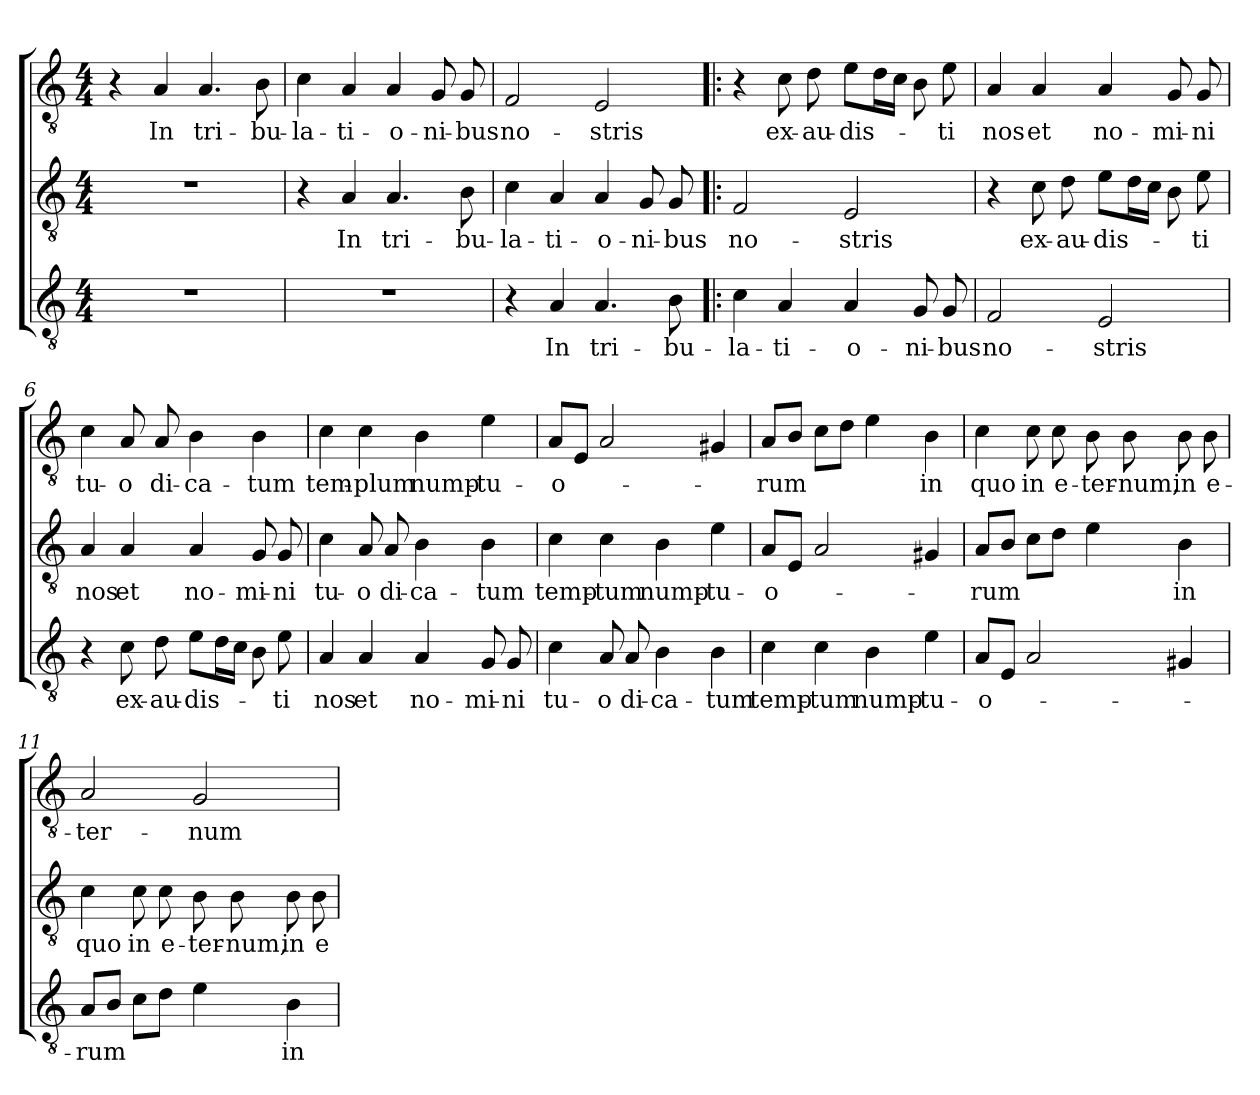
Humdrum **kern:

**kern	**text	**kern	**text	**kern	**text
*part3	*part3	*part2	*part2	*part1	*part1
*staff3	*staff3	*staff2	*staff2	*staff1	*staff1
!!LO:PB:g=z
*clefGv2	*	*clefGv2	*	*clefGv2	*
*k[]	*	*k[]	*	*k[]	*
*C:	*	*C:	*	*C:	*
*M4/4	*	*M4/4	*	*M4/4	*
=1	=1	=1	=1	=1	=1
1r	.	1r	.	4r	.
!	!	!	!	!	!LO:LY:b
.	.	.	.	4A/	In
!	!	!	!	!	!LO:LY:b
.	.	.	.	4.A/	tri-
!	!	!	!	!	!LO:LY:b
.	.	.	.	8B\	-bu-
=2	=2	=2	=2	=2	=2
!	!	!	!	!	!LO:LY:b
1r	.	4r	.	4c\	-la-
!	!	!	!LO:LY:b	!	!LO:LY:b
.	.	4A/	In	4A/	-ti-
!	!	!	!LO:LY:b	!	!LO:LY:b
.	.	4.A/	tri-	4A/	-o-
!	!	!	!	!	!LO:LY:b
.	.	.	.	8G/	-ni-
!	!	!	!LO:LY:b	!	!LO:LY:b
.	.	8B\	-bu-	8G/	-bus
=3	=3	=3	=3	=3	=3
!	!	!	!LO:LY:b	!	!LO:LY:b
4r	.	4c\	-la-	2F/	no-
!	!LO:LY:b	!	!LO:LY:b	!	!
4A/	In	4A/	-ti-	.	.
!	!LO:LY:b	!	!LO:LY:b	!	!LO:LY:b
4.A/	tri-	4A/	-o-	2E/	-stris
!	!	!	!LO:LY:b	!	!
.	.	8G/	-ni-	.	.
!	!LO:LY:b	!	!LO:LY:b	!	!
8B\	-bu-	8G/	-bus	.	.
!!LO:LB:g=z
=4!|:	=4!|:	=4!|:	=4!|:	=4!|:	=4!|:
!	!LO:LY:b	!	!LO:LY:b	!	!
4c\	-la-	2F/	no-	4r	.
!	!LO:LY:b	!	!	!	!LO:LY:b
4A/	-ti-	.	.	8c\	ex-
!	!	!	!	!	!LO:LY:b
.	.	.	.	8d\	-au-
!	!LO:LY:b	!	!LO:LY:b	!	!LO:LY:b
4A/	-o-	2E/	-stris	8e\L	-dis-
.	.	.	.	16d\L	.
.	.	.	.	16c\JJ	.
!	!LO:LY:b	!	!	!	!
8G/	-ni-	.	.	8B\	.
!	!LO:LY:b	!	!	!	!LO:LY:b
8G/	-bus	.	.	8e\	-ti
=5	=5	=5	=5	=5	=5
!	!LO:LY:b	!	!	!	!LO:LY:b
2F/	no-	4r	.	4A/	nos
!	!	!	!LO:LY:b	!	!LO:LY:b
.	.	8c\	ex-	4A/	et
!	!	!	!LO:LY:b	!	!
.	.	8d\	-au-	.	.
!	!LO:LY:b	!	!LO:LY:b	!	!LO:LY:b
2E/	-stris	8e\L	-dis-	4A/	no-
.	.	16d\L	.	.	.
.	.	16c\JJ	.	.	.
!	!	!	!	!	!LO:LY:b
.	.	8B\	.	8G/	-mi-
!	!	!	!LO:LY:b	!	!LO:LY:b
.	.	8e\	-ti	8G/	-ni
=6	=6	=6	=6	=6	=6
!	!	!	!LO:LY:b	!	!LO:LY:b
4r	.	4A/	nos	4c\	tu-
!	!LO:LY:b	!	!LO:LY:b	!	!LO:LY:b
8c\	ex-	4A/	et	8A/	-o
!	!LO:LY:b	!	!	!	!LO:LY:b
8d\	-au-	.	.	8A/	di-
!	!LO:LY:b	!	!LO:LY:b	!	!LO:LY:b
8e\L	-dis-	4A/	no-	4B\	-ca-
16d\L	.	.	.	.	.
16c\JJ	.	.	.	.	.
!	!	!	!LO:LY:b	!	!LO:LY:b
8B\	.	8G/	-mi-	4B\	-tum
!	!LO:LY:b	!	!LO:LY:b	!	!
8e\	-ti	8G/	-ni	.	.
!!LO:LB:g=z
=7	=7	=7	=7	=7	=7
!	!LO:LY:b	!	!LO:LY:b	!	!LO:LY:b
4A/	nos	4c\	tu-	4c\	tem-
!	!LO:LY:b	!	!LO:LY:b	!	!LO:LY:b
4A/	et	8A/	-o	4c\	-plum
!	!	!	!LO:LY:b	!	!
.	.	8A/	di-	.	.
!	!LO:LY:b	!	!LO:LY:b	!	!LO:LY:b
4A/	no-	4B\	-ca-	4B\	nump-
!	!LO:LY:b	!	!LO:LY:b	!	!LO:LY:b
8G/	-mi-	4B\	-tum	4e\	-tu-
!	!LO:LY:b	!	!	!	!
8G/	-ni	.	.	.	.
=8	=8	=8	=8	=8	=8
!	!LO:LY:b	!	!LO:LY:b	!	!LO:LY:b
4c\	tu-	4c\	temp-	8A/L	-o-
.	.	.	.	8E/J	.
!	!LO:LY:b	!	!LO:LY:b	!	!
8A/	-o	4c\	-tum	2A/	.
!	!LO:LY:b	!	!	!	!
8A/	di-	.	.	.	.
!	!LO:LY:b	!	!LO:LY:b	!	!
4B\	-ca-	4B\	nump-	.	.
!	!LO:LY:b	!	!LO:LY:b	!	!
4B\	-tum	4e\	-tu-	4G#X/	.
=9	=9	=9	=9	=9	=9
!	!LO:LY:b	!	!LO:LY:b	!	!LO:LY:b
4c\	temp-	8A/L	-o-	8A/L	-rum
.	.	8E/J	.	8B/J	.
!	!LO:LY:b	!	!	!	!
4c\	-tum	2A/	.	8c\L	.
.	.	.	.	8d\J	.
!	!LO:LY:b	!	!	!	!
4B\	nump-	.	.	4e\	.
!	!LO:LY:b	!	!	!	!LO:LY:b
4e\	-tu-	4G#X/	.	4B\	in
=10	=10	=10	=10	=10	=10
!	!LO:LY:b	!	!LO:LY:b	!	!LO:LY:b
8A/L	-o-	8A/L	-rum	4c\	quo
8E/J	.	8B/J	.	.	.
!	!	!	!	!	!LO:LY:b
2A/	.	8c\L	.	8c\	in
!	!	!	!	!	!LO:LY:b
.	.	8d\J	.	8c\	e-
!	!	!	!	!	!LO:LY:b
.	.	4e\	.	8B\	-ter-
!	!	!	!	!	!LO:LY:b
.	.	.	.	8B\	-num,
!	!	!	!LO:LY:b	!	!LO:LY:b
4G#X/	.	4B\	in	8B\	in
!	!	!	!	!	!LO:LY:b
.	.	.	.	8B\	e-
!!LO:PB:g=z
=11	=11	=11	=11	=11	=11
!	!LO:LY:b	!	!LO:LY:b	!	!LO:LY:b
8A/L	-rum	4c\	quo	2A/	-ter-
8B/J	.	.	.	.	.
!	!	!	!LO:LY:b	!	!
8c\L	.	8c\	in	.	.
!	!	!	!LO:LY:b	!	!
8d\J	.	8c\	e-	.	.
!	!	!	!LO:LY:b	!	!LO:LY:b
4e\	.	8B\	-ter-	2G/	-num
!	!	!	!LO:LY:b	!	!
.	.	8B\	-num,	.	.
!	!LO:LY:b	!	!LO:LY:b	!	!
4B\	in	8B\	in	.	.
!	!	!	!LO:LY:b	!	!
.	.	8B\	e-	.	.
=	=	=	=	=	=
*-	*-	*-	*-	*-	*-
